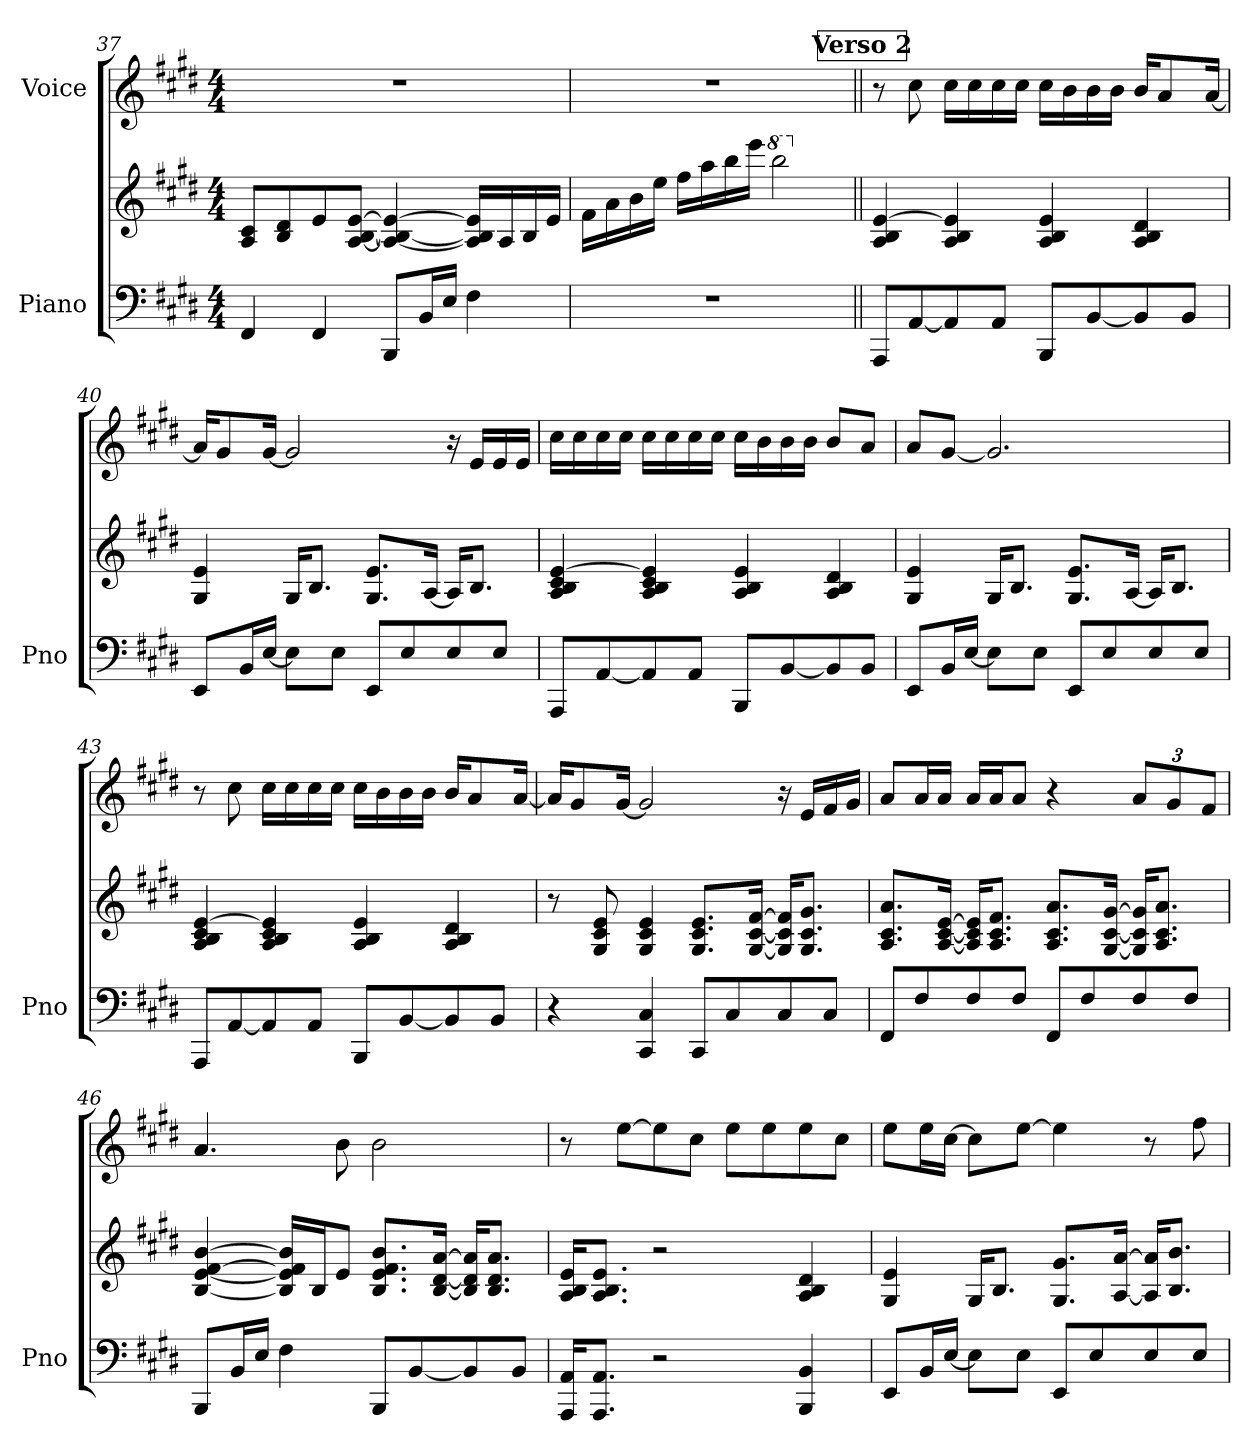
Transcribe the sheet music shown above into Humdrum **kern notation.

**kern	**kern	**kern
*part2	*part2	*part1
*staff3	*staff2	*staff1
*I"Piano	*	*I"Voice
*I'Pno	*	*
!!LO:LB:g=z
*clefF4	*clefG2	*clefG2
*k[f#c#g#d#]	*k[f#c#g#d#]	*k[f#c#g#d#]
*M4/4	*M4/4	*M4/4
=37	=37	=37
4FF#i/	8Ai/ 8c#i/L	1r
.	8Bi/ 8d#i/	.
4FF#i/	8ei/	.
.	[8Ai/ [8Bi/ [8ei/J	.
8BBBi/L	4Ai/_ 4Bi/_ 4ei/_	.
16BBi/L	.	.
16Ei/JJ	.	.
4F#i\	16Ai/] 16Bi/] 16ei/]LL	.
.	16Ai/	.
.	16Bi/	.
.	16ei/JJ	.
=38	=38	=38
1r	16f#i\LL	1r
.	16ai\	.
.	16bi\	.
.	16eei\JJ	.
.	16ff#i\LL	.
.	16aai\	.
.	16bbi\	.
.	16eeei\JJ	.
*	*8va	*
.	2bbbi\	.
!!LO:PB:g=z
!!LO:REH:place=s1:a:B:fs=14:t=Verso 2
=39||	=39||	=39||
*	*X8va	*
8AAA/L	4A/ 4B/ [4e/	8r
[8AA/	.	8cc#\
8AA/]	4A/ 4B/ 4e/]	16cc#\LL
.	.	16cc#\
8AA/J	.	16cc#\
.	.	16cc#\JJ
8BBB/L	4A/ 4B/ 4e/	16cc#\LL
.	.	16b\
[8BB/	.	16b\
.	.	16b\JJ
8BB/]	4A/ 4B/ 4d#/	16b/KL
.	.	8a/
8BB/J	.	.
.	.	[16a/Jk
=40	=40	=40
8EE/L	4G#/ 4e/	16a/KL]
.	.	8g#/
16BB/L	.	.
[16E/JJ	.	[16g#/Jk
8E\L]	16G#/KL	2g#/]
.	8.B/J	.
8E\J	.	.
8EE/L	8.G#/ 8.e/L	.
8E/	.	.
.	[16A/Jk	.
8E/	16A/KL]	16r
.	8.B/J	16e/LL
8E/J	.	16e/
.	.	16e/JJ
=41	=41	=41
8AAA/L	4A/ 4B/ 4c#/ [4e/	16cc#\LL
.	.	16cc#\
[8AA/	.	16cc#\
.	.	16cc#\JJ
8AA/]	4A/ 4B/ 4c#/ 4e/]	16cc#\LL
.	.	16cc#\
8AA/J	.	16cc#\
.	.	16cc#\JJ
8BBB/L	4A/ 4B/ 4e/	16cc#\LL
.	.	16b\
[8BB/	.	16b\
.	.	16b\JJ
8BB/]	4A/ 4B/ 4d#/	8b/L
8BB/J	.	8a/J
!!LO:LB:g=z
=42	=42	=42
8EE/L	4G#/ 4e/	8a/L
16BB/L	.	[8g#/J
[16E/JJ	.	.
8E\L]	16G#/KL	2.g#/]
.	8.B/J	.
8E\J	.	.
8EE/L	8.G#/ 8.e/L	.
8E/	.	.
.	[16A/Jk	.
8E/	16A/KL]	.
.	8.B/J	.
8E/J	.	.
=43	=43	=43
8AAA/L	4A/ 4B/ 4c#/ [4e/	8r
[8AA/	.	8cc#\
8AA/]	4A/ 4B/ 4c#/ 4e/]	16cc#\LL
.	.	16cc#\
8AA/J	.	16cc#\
.	.	16cc#\JJ
8BBB/L	4A/ 4B/ 4e/	16cc#\LL
.	.	16b\
[8BB/	.	16b\
.	.	16b\JJ
8BB/]	4A/ 4B/ 4d#/	16b/KL
.	.	8a/
8BB/J	.	.
.	.	[16a/Jk
=44	=44	=44
4r	8r	16a/KL]
.	.	8g#/
.	8G#/ 8c#/ 8e/	.
.	.	[16g#/Jk
4CC#/ 4C#/	4G#/ 4c#/ 4e/	2g#/]
8CC#/L	8.G#/ 8.c#/ 8.e/L	.
8C#/	.	.
.	[16G#/ [16c#/ [16f#/Jk	.
8C#/	16G#/] 16c#/] 16f#/]KL	16r
.	8.G#/ 8.c#/ 8.g#/J	16e/LL
8C#/J	.	16f#/
.	.	16g#/JJ
!!LO:LB:g=z
=45	=45	=45
8FF#/L	8.A/ 8.c#/ 8.a/L	8a/L
8F#/	.	16a/L
.	[16A/ [16c#/ [16e/Jk	16a/JJ
8F#/	16A/] 16c#/] 16e/]KL	16a/LL
.	8.A/ 8.c#/ 8.f#/J	16a/J
8F#/J	.	8a/J
8FF#/L	8.A/ 8.c#/ 8.a/L	4r
8F#/	.	.
.	[16G#/ [16c#/ [16g#/Jk	.
*	*	*Xbrackettup
8F#/	16G#/] 16c#/] 16g#/]KL	12a/L
.	8.A/ 8.c#/ 8.a/J	.
.	.	12g#/
8F#/J	.	.
.	.	12f#/J
=46	=46	=46
8BBB/L	[4B/ [4e/ [4f#/ [4b/	4.a/
16BB/L	.	.
16E/JJ	.	.
4F#\	16B/] 16e/] 16f#/] 16b/]LL	.
.	16B/J	.
.	8e/J	8b\
8BBB/L	8.B/ 8.e/ 8.f#/ 8.b/L	2b\
[8BB/	.	.
.	[16B/ [16d#/ [16a/Jk	.
8BB/]	16B/] 16d#/] 16a/]KL	.
.	8.B/ 8.d#/ 8.a/J	.
8BB/J	.	.
=47	=47	=47
16AAA/ 16AA/KL	16A/ 16B/ 16e/KL	8r
8.AAA/ 8.AA/J	8.A/ 8.B/ 8.e/J	.
.	.	[8ee\L
2r	2r	8ee\]
.	.	8cc#\J
.	.	8ee\L
.	.	8ee\
4BBB/ 4BB/	4A/ 4B/ 4d#/	8ee\
.	.	8cc#\J
!!LO:LB:g=z
=48	=48	=48
8EE/L	4G#/ 4e/	8ee\L
16BB/L	.	16ee\L
[16E/JJ	.	[16cc#\JJ
8E\L]	16G#/KL	8cc#\L]
.	8.B/J	.
8E\J	.	[8ee\J
8EE/L	8.G#/ 8.g#/L	4ee\]
8E/	.	.
.	[16A/ [16a/Jk	.
8E/	16A/] 16a/]KL	8r
.	8.B/ 8.b/J	.
8E/J	.	8ff#\
=	=	=
*-	*-	*-
